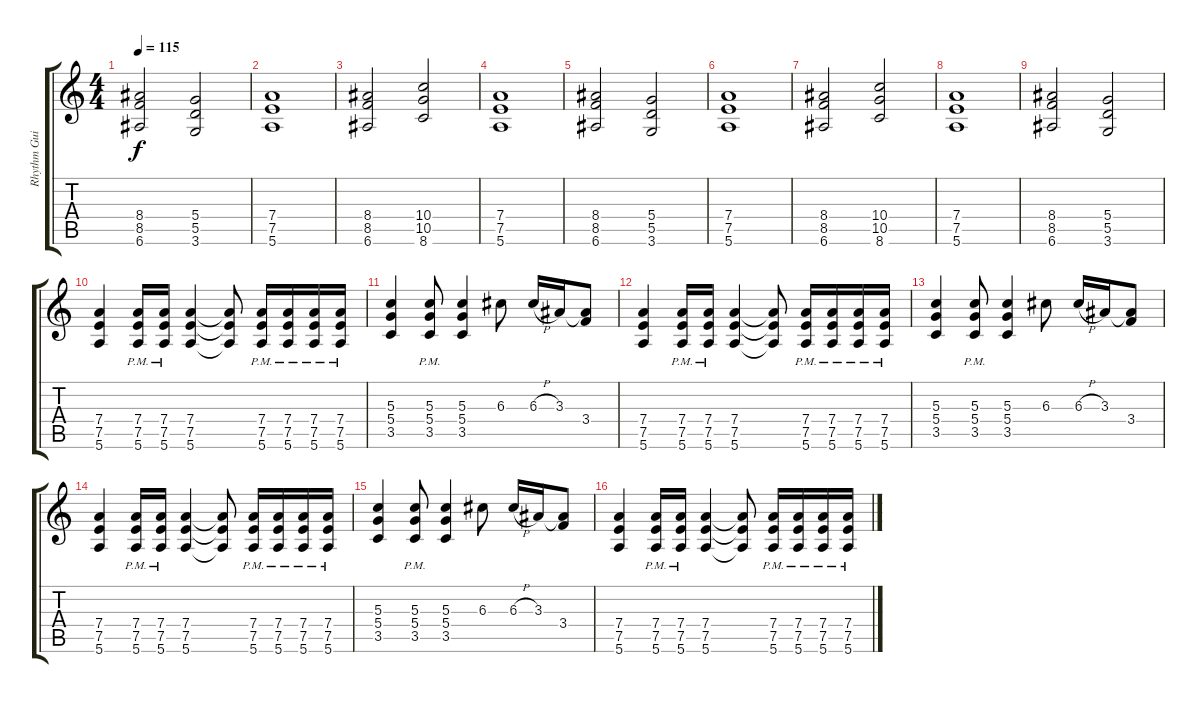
\track ("Rhythm Guitar 2" "Rhythm Gui") {instrument overdrivenguitar}
\staff {score tabs}
\tuning (E4 B3 G3 D3 A2 E2) {hide}
\ts (4 4)
\tempo 115
\clef g2
\ks c
(8.4 8.5 6.6).2{dy f} (5.4 5.5 3.6).2 |
(7.4 7.5 5.6).1 |
(8.4 8.5 6.6).2 (10.4 10.5 8.6).2 |
(7.4 7.5 5.6).1 |
(8.4 8.5 6.6).2 (5.4 5.5 3.6).2 |
(7.4 7.5 5.6).1 |
(8.4 8.5 6.6).2 (10.4 10.5 8.6).2 |
(7.4 7.5 5.6).1 |
(8.4 8.5 6.6).2 (5.4 5.5 3.6).2 |
(7.4 7.5 5.6).4 (7.4{pm} 7.5{pm} 5.6{pm}).16 (7.4{pm} 7.5{pm} 5.6{pm}).16 (7.4 7.5 5.6).4 (7.4{t} 7.5{t} 5.6{t}).8 (7.4{pm} 7.5{pm} 5.6{pm}).16 (7.4{pm} 7.5{pm} 5.6{pm}).16 (7.4{pm} 7.5{pm} 5.6{pm}).16 (7.4{pm} 7.5{pm} 5.6{pm}).16 |
(5.3 5.4 3.5).4 (5.3{pm} 5.4{pm} 3.5{pm}).8 (5.3 5.4 3.5).4 6.3.8 6.3{h}.16 3.3.16 (3.3{t} 3.4).8 |
(7.4 7.5 5.6).4 (7.4{pm} 7.5{pm} 5.6).16 (7.4{pm} 7.5{pm} 5.6{pm}).16 (7.4 7.5 5.6).4 (7.4{t} 7.5{t} 5.6{t}).8 (7.4{pm} 7.5{pm} 5.6{pm}).16 (7.4{pm} 7.5{pm} 5.6{pm}).16 (7.4{pm} 7.5{pm} 5.6{pm}).16 (7.4{pm} 7.5{pm} 5.6{pm}).16 |
(5.3 5.4 3.5).4 (5.3{pm} 5.4{pm} 3.5{pm}).8 (5.3 5.4 3.5).4 6.3.8 6.3{h}.16 3.3.16 (3.3{t} 3.4).8 |
(7.4 7.5 5.6).4 (7.4{pm} 7.5{pm} 5.6{pm}).16 (7.4{pm} 7.5{pm} 5.6{pm}).16 (7.4 7.5 5.6).4 (7.4{t} 7.5{t} 5.6{t}).8 (7.4{pm} 7.5{pm} 5.6{pm}).16 (7.4{pm} 7.5{pm} 5.6{pm}).16 (7.4{pm} 7.5{pm} 5.6{pm}).16 (7.4{pm} 7.5{pm} 5.6{pm}).16 |
(5.3 5.4 3.5).4 (5.3{pm} 5.4{pm} 3.5{pm}).8 (5.3 5.4 3.5).4 6.3.8 6.3{h}.16 3.3.16 (3.3{t} 3.4).8 |
(7.4 7.5 5.6).4 (7.4{pm} 7.5{pm} 5.6{pm}).16 (7.4{pm} 7.5{pm} 5.6{pm}).16 (7.4 7.5 5.6).4 (7.4{t} 7.5{t} 5.6{t}).8 (7.4{pm} 7.5{pm} 5.6{pm}).16 (7.4{pm} 7.5{pm} 5.6{pm}).16 (7.4{pm} 7.5{pm} 5.6{pm}).16 (7.4{pm} 7.5{pm} 5.6{pm}).16
